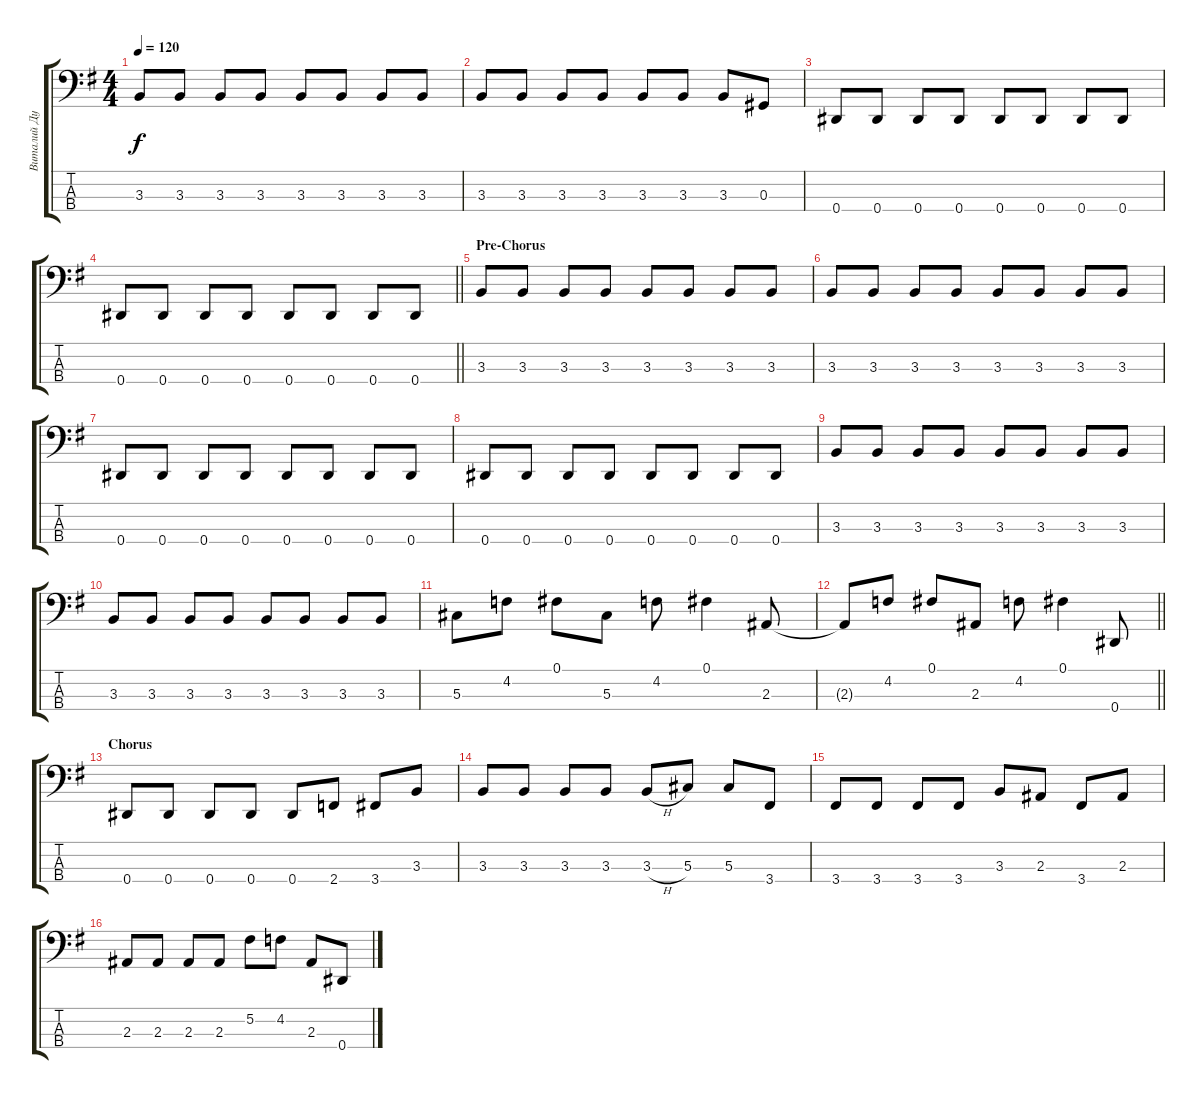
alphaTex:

\track ("Виталий Дубинин" "Виталий Ду") {instrument electricbassfinger}
\staff {score tabs}
\tuning (Gb2 Db2 Ab1 Eb1) {hide}
\ts (4 4)
\tempo 120
\clef f4
\ks g
3.3.8{dy f} 3.3.8 3.3.8 3.3.8 3.3.8 3.3.8 3.3.8 3.3.8 |
3.3.8 3.3.8 3.3.8 3.3.8 3.3.8 3.3.8 3.3.8 0.3.8 |
0.4.8 0.4.8 0.4.8 0.4.8 0.4.8 0.4.8 0.4.8 0.4.8 |
\barLineRight lightlight
0.4.8 0.4.8 0.4.8 0.4.8 0.4.8 0.4.8 0.4.8 0.4.8 |
\section ("" "Pre-Chorus")
3.3.8 3.3.8 3.3.8 3.3.8 3.3.8 3.3.8 3.3.8 3.3.8 |
3.3.8 3.3.8 3.3.8 3.3.8 3.3.8 3.3.8 3.3.8 3.3.8 |
0.4.8 0.4.8 0.4.8 0.4.8 0.4.8 0.4.8 0.4.8 0.4.8 |
0.4.8 0.4.8 0.4.8 0.4.8 0.4.8 0.4.8 0.4.8 0.4.8 |
3.3.8 3.3.8 3.3.8 3.3.8 3.3.8 3.3.8 3.3.8 3.3.8 |
3.3.8 3.3.8 3.3.8 3.3.8 3.3.8 3.3.8 3.3.8 3.3.8 |
5.3.8 4.2.8 0.1.8 5.3.8 4.2.8 0.1.4 2.3.8 |
\barLineRight lightlight
2.3{t}.8 4.2.8 0.1.8 2.3.8 4.2.8 0.1.4 0.4.8 |
\section ("" "Chorus")
0.4.8 0.4.8 0.4.8 0.4.8 0.4.8 2.4.8 3.4.8 3.3.8 |
3.3.8 3.3.8 3.3.8 3.3.8 3.3{h}.8 5.3.8 5.3.8 3.4.8 |
3.4.8 3.4.8 3.4.8 3.4.8 3.3.8 2.3.8 3.4.8 2.3.8 |
2.3.8 2.3.8 2.3.8 2.3.8 5.2.8 4.2.8 2.3.8 0.4.8
